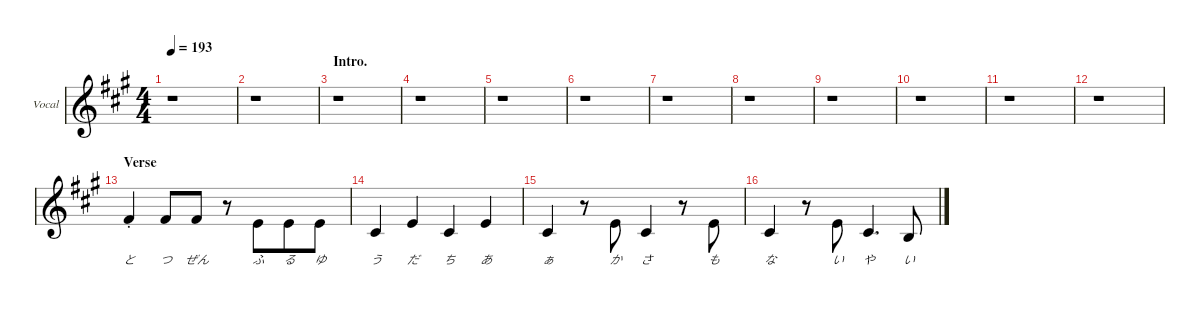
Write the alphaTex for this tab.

\defaultSystemsLayout 4
\hideDynamics
\bracketExtendMode nobrackets
\firstSystemTrackNameOrientation horizontal
\track ("Vocal" "Vocal") {defaultSystemsLayout 4 mute instrument lead7fifths}
\staff {score}
\tuning (E4 B3 G3 D3 A2 E2)
\ts (4 4)
\beaming (8 4 4)
\tempo 193
\clef g2
\scale
0.531447
\ks a
r.1{dy f instrument lead7fifths beam Down} |
\scale
0.468553 r.1{beam Down} |
\section ("" "Intro.")
\scale
0.297171 r.1{beam Down} |
\scale
0.234276 r.1{beam Down} |
\scale
0.234276 r.1{beam Down} |
\scale
0.234276 r.1{beam Down} |
\scale
0.297171 r.1{beam Down} |
\scale
0.234276 r.1{beam Down} |
\scale
0.234276 r.1{beam Down} |
\scale
0.234276 r.1{beam Down} |
\scale
0.531448 r.1{beam Down} |
\scale
0.468552 r.1{beam Down} |
\section ("" "Verse")
\scale
0.297171 2.1{st acc #}.4{lyrics (0 "と") lyrics (1 "") lyrics (2 "") lyrics (3 "") lyrics (4 "") beam Up} 2.1{acc #}.8{lyrics (0 "つ") lyrics (1 "") lyrics (2 "") lyrics (3 "") lyrics (4 "") beam Up} 2.1{acc #}.8{lyrics (0 "ぜん") lyrics (1 "") lyrics (2 "") lyrics (3 "") lyrics (4 "") beam Up} r.8{beam Down} 0.1{acc forcenatural}.8{lyrics (0 "ふ") lyrics (1 "") lyrics (2 "") lyrics (3 "") lyrics (4 "") beam Up} 0.1{acc forcenatural}.8{lyrics (0 "る") lyrics (1 "") lyrics (2 "") lyrics (3 "") lyrics (4 "") beam Up} 0.1{acc forcenatural}.8{lyrics (0 "ゆ") lyrics (1 "") lyrics (2 "") lyrics (3 "") lyrics (4 "") beam Up} |
\scale
0.234276 2.2{acc #}.4{lyrics (0 "う") lyrics (1 "") lyrics (2 "") lyrics (3 "") lyrics (4 "") beam Up} 0.1{acc forcenatural}.4{lyrics (0 "だ") lyrics (1 "") lyrics (2 "") lyrics (3 "") lyrics (4 "") beam Up} 2.2{acc #}.4{lyrics (0 "ち") lyrics (1 "") lyrics (2 "") lyrics (3 "") lyrics (4 "") beam Up} 0.1{acc forcenatural}.4{lyrics (0 "あ") lyrics (1 "") lyrics (2 "") lyrics (3 "") lyrics (4 "") beam Up} |
\scale
0.234276 2.2{acc #}.4{lyrics (0 "ぁ") lyrics (1 "") lyrics (2 "") lyrics (3 "") lyrics (4 "") beam Up} r.8{beam Down} 0.1{acc forcenatural}.8{lyrics (0 "か") lyrics (1 "") lyrics (2 "") lyrics (3 "") lyrics (4 "") beam Up} 2.2{acc #}.4{lyrics (0 "さ") lyrics (1 "") lyrics (2 "") lyrics (3 "") lyrics (4 "") beam Up} r.8{beam Down} 0.1{acc forcenatural}.8{lyrics (0 "も") lyrics (1 "") lyrics (2 "") lyrics (3 "") lyrics (4 "") beam Up} |
\scale
0.234276 2.2{acc #}.4{lyrics (0 "な") lyrics (1 "") lyrics (2 "") lyrics (3 "") lyrics (4 "") beam Up} r.8{beam Down} 0.1{acc forcenatural}.8{lyrics (0 "い") lyrics (1 "") lyrics (2 "") lyrics (3 "") lyrics (4 "") beam Up} 2.2{acc #}.4{d lyrics (0 "や") lyrics (1 "") lyrics (2 "") lyrics (3 "") lyrics (4 "") beam Up} 0.2{acc forcenatural}.8{lyrics (0 "い") lyrics (1 "") lyrics (2 "") lyrics (3 "") lyrics (4 "") beam Up}
